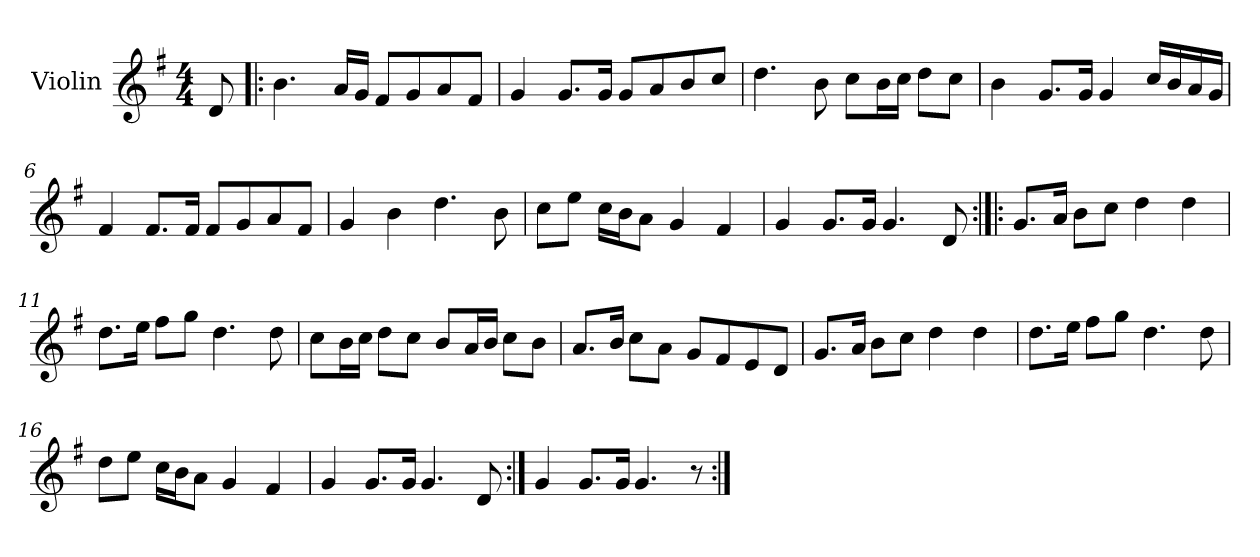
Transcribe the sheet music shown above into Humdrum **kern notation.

**kern
*part1
*staff1
*I"Violin
*I'Vln.
*clefG2
*k[f#]
*M4/4
=1
8d/
=2!|:
4.b\
16a/LL
16g/JJ
8f#/L
8g/
8a/
8f#/J
=3
4g/
8.g/L
16g/Jk
8g/L
8a/
8b/
8cc/J
=4
4.dd\
8b\
8cc\L
16b\L
16cc\JJ
8dd\L
8cc\J
=5
4b\
8.g/L
16g/Jk
4g/
16cc/LL
16b/
16a/
16g/JJ
!!LO:LB:g=z
=6
4f#/
8.f#/L
16f#/Jk
8f#/L
8g/
8a/
8f#/J
=7
4g/
4b\
4.dd\
8b\
=8
8cc\L
8ee\J
16cc\LL
16b\J
8a\J
4g/
4f#/
=9
4g/
8.g/L
16g/Jk
4.g/
8d/
!!LO:LB:g=z
=10:|!|:
8.g/L
16a/Jk
8b\L
8cc\J
4dd\
4dd\
=11
8.dd\L
16ee\Jk
8ff#\L
8gg\J
4.dd\
8dd\
=12
8cc\L
16b\L
16cc\JJ
8dd\L
8cc\J
8b/L
16a/L
16b/JJ
8cc\L
8b\J
=13
8.a/L
16b/Jk
8cc\L
8a\J
8g/L
8f#/
8e/
8d/J
!!LO:LB:g=z
=14
8.g/L
16a/Jk
8b\L
8cc\J
4dd\
4dd\
=15
8.dd\L
16ee\Jk
8ff#\L
8gg\J
4.dd\
8dd\
=16
8dd\L
8ee\J
16cc\LL
16b\J
8a\J
4g/
4f#/
=17
4g/
8.g/L
16g/Jk
4.g/
8d/
=18:|!
4g/
8.g/L
16g/Jk
4.g/
8r
=:|!
*-
